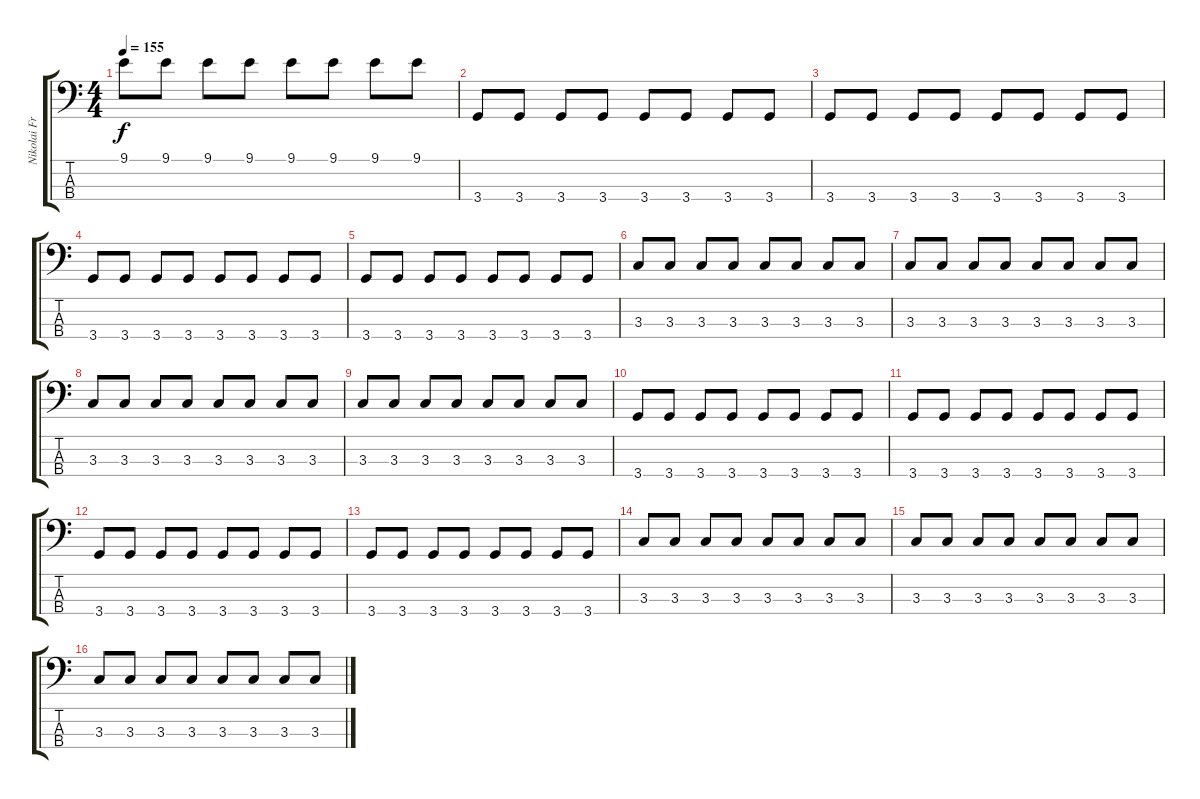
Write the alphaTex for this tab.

\track ("Nikolai Fraiture" "Nikolai Fr") {instrument electricbasspick}
\staff {score tabs}
\tuning (G2 D2 A1 E1) {hide}
\ts (4 4)
\tempo 155
\clef f4
\ks c
9.1.8{dy f} 9.1.8 9.1.8 9.1.8 9.1.8 9.1.8 9.1.8 9.1.8 |
3.4.8 3.4.8 3.4.8 3.4.8 3.4.8 3.4.8 3.4.8 3.4.8 |
3.4.8 3.4.8 3.4.8 3.4.8 3.4.8 3.4.8 3.4.8 3.4.8 |
3.4.8 3.4.8 3.4.8 3.4.8 3.4.8 3.4.8 3.4.8 3.4.8 |
3.4.8 3.4.8 3.4.8 3.4.8 3.4.8 3.4.8 3.4.8 3.4.8 |
3.3.8 3.3.8 3.3.8 3.3.8 3.3.8 3.3.8 3.3.8 3.3.8 |
3.3.8 3.3.8 3.3.8 3.3.8 3.3.8 3.3.8 3.3.8 3.3.8 |
3.3.8 3.3.8 3.3.8 3.3.8 3.3.8 3.3.8 3.3.8 3.3.8 |
3.3.8 3.3.8 3.3.8 3.3.8 3.3.8 3.3.8 3.3.8 3.3.8 |
3.4.8 3.4.8 3.4.8 3.4.8 3.4.8 3.4.8 3.4.8 3.4.8 |
3.4.8 3.4.8 3.4.8 3.4.8 3.4.8 3.4.8 3.4.8 3.4.8 |
3.4.8 3.4.8 3.4.8 3.4.8 3.4.8 3.4.8 3.4.8 3.4.8 |
3.4.8 3.4.8 3.4.8 3.4.8 3.4.8 3.4.8 3.4.8 3.4.8 |
3.3.8 3.3.8 3.3.8 3.3.8 3.3.8 3.3.8 3.3.8 3.3.8 |
3.3.8 3.3.8 3.3.8 3.3.8 3.3.8 3.3.8 3.3.8 3.3.8 |
3.3.8 3.3.8 3.3.8 3.3.8 3.3.8 3.3.8 3.3.8 3.3.8
